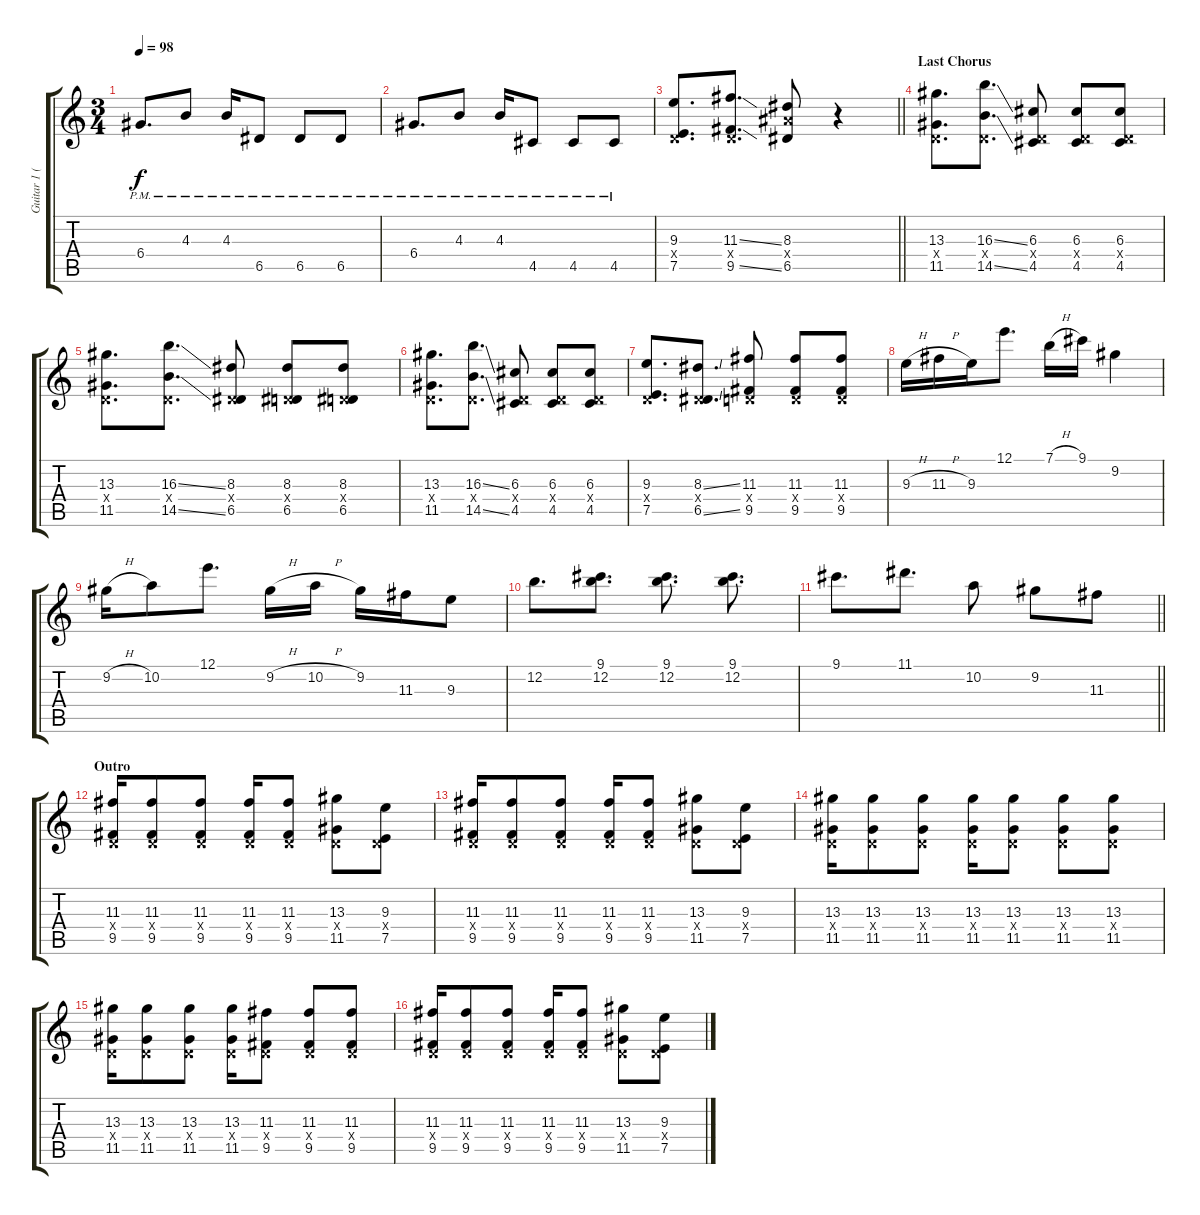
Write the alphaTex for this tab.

\track ("Guitar 1 (Lead)" "Guitar 1 (") {instrument overdrivenguitar}
\staff {score tabs}
\tuning (E4 B3 G3 D3 A2 E2) {hide}
\ts (3 4)
\tempo 98
\clef g2
\ks c
6.4{pm}.8{d dy f} 4.3{pm}.8 4.3{pm}.16 6.5{pm}.8 6.5{pm}.8 6.5{pm}.8 |
6.4{pm}.8{d} 4.3{pm}.8 4.3{pm}.16 4.5{pm}.8 4.5{pm}.8 4.5{pm}.8 |
\barLineRight lightlight
(9.3 0.4{x} 7.5).8{d} (11.3{ss} 0.4{x} 9.5{ss}).8{d} (8.3 8.4{x} 6.5).8 r.4 |
\section ("" "Last Chorus")
(13.3 0.4{x} 11.5).8{d} (16.3{ss} 0.4{x} 14.5{ss}).8{d} (6.3 0.4{x} 4.5).8 (6.3 0.4{x} 4.5).8 (6.3 0.4{x} 4.5).8 |
(13.3 0.4{x} 11.5).8{d} (16.3{ss} 0.4{x} 14.5{ss}).8{d} (8.3 0.4{x} 6.5).8 (8.3 0.4{x} 6.5).8 (8.3 0.4{x} 6.5).8 |
(13.3 0.4{x} 11.5).8{d} (16.3{ss} 0.4{x} 14.5{ss}).8{d} (6.3 0.4{x} 4.5).8 (6.3 0.4{x} 4.5).8 (6.3 0.4{x} 4.5).8 |
(9.3 0.4{x} 7.5).8{d} (8.3{ss} 0.4{x} 6.5{ss}).8{d} (11.3 0.4{x} 9.5).8 (11.3 0.4{x} 9.5).8 (11.3 0.4{x} 9.5).8 |
9.3{h}.16 11.3{h}.16 9.3.16 12.1.8{d} 7.1{h}.16 9.1.16 9.2.4 |
9.2{h}.16 10.2.8 12.1.8{d} 9.2{h}.16 10.2{h}.16 9.2.16 11.3.16 9.3.8 |
12.2.8{d} (9.1 12.2).8{d} (9.1 12.2).8{d} (9.1 12.2).8{d} |
\barLineRight lightlight
9.1.8{d} 11.1.8{d} 10.2.8 9.2.8 11.3.8 |
\section ("" "Outro")
(11.3 0.4{x} 9.5).16 (11.3 0.4{x} 9.5).8 (11.3 0.4{x} 9.5).8 (11.3 0.4{x} 9.5).16 (11.3 0.4{x} 9.5).8 (13.3 0.4{x} 11.5).8 (9.3 0.4{x} 7.5).8 |
(11.3 0.4{x} 9.5).16 (11.3 0.4{x} 9.5).8 (11.3 0.4{x} 9.5).8 (11.3 0.4{x} 9.5).16 (11.3 0.4{x} 9.5).8 (13.3 0.4{x} 11.5).8 (9.3 0.4{x} 7.5).8 |
(13.3 0.4{x} 11.5).16 (13.3 0.4{x} 11.5).8 (13.3 0.4{x} 11.5).8 (13.3 0.4{x} 11.5).16 (13.3 0.4{x} 11.5).8 (13.3 0.4{x} 11.5).8 (13.3 0.4{x} 11.5).8 |
(13.3 0.4{x} 11.5).16 (13.3 0.4{x} 11.5).8 (13.3 0.4{x} 11.5).8 (13.3 0.4{x} 11.5).16 (11.3 0.4{x} 9.5).8 (11.3 0.4{x} 9.5).8 (11.3 0.4{x} 9.5).8 |
(11.3 0.4{x} 9.5).16 (11.3 0.4{x} 9.5).8 (11.3 0.4{x} 9.5).8 (11.3 0.4{x} 9.5).16 (11.3 0.4{x} 9.5).8 (13.3 0.4{x} 11.5).8 (9.3 0.4{x} 7.5).8
